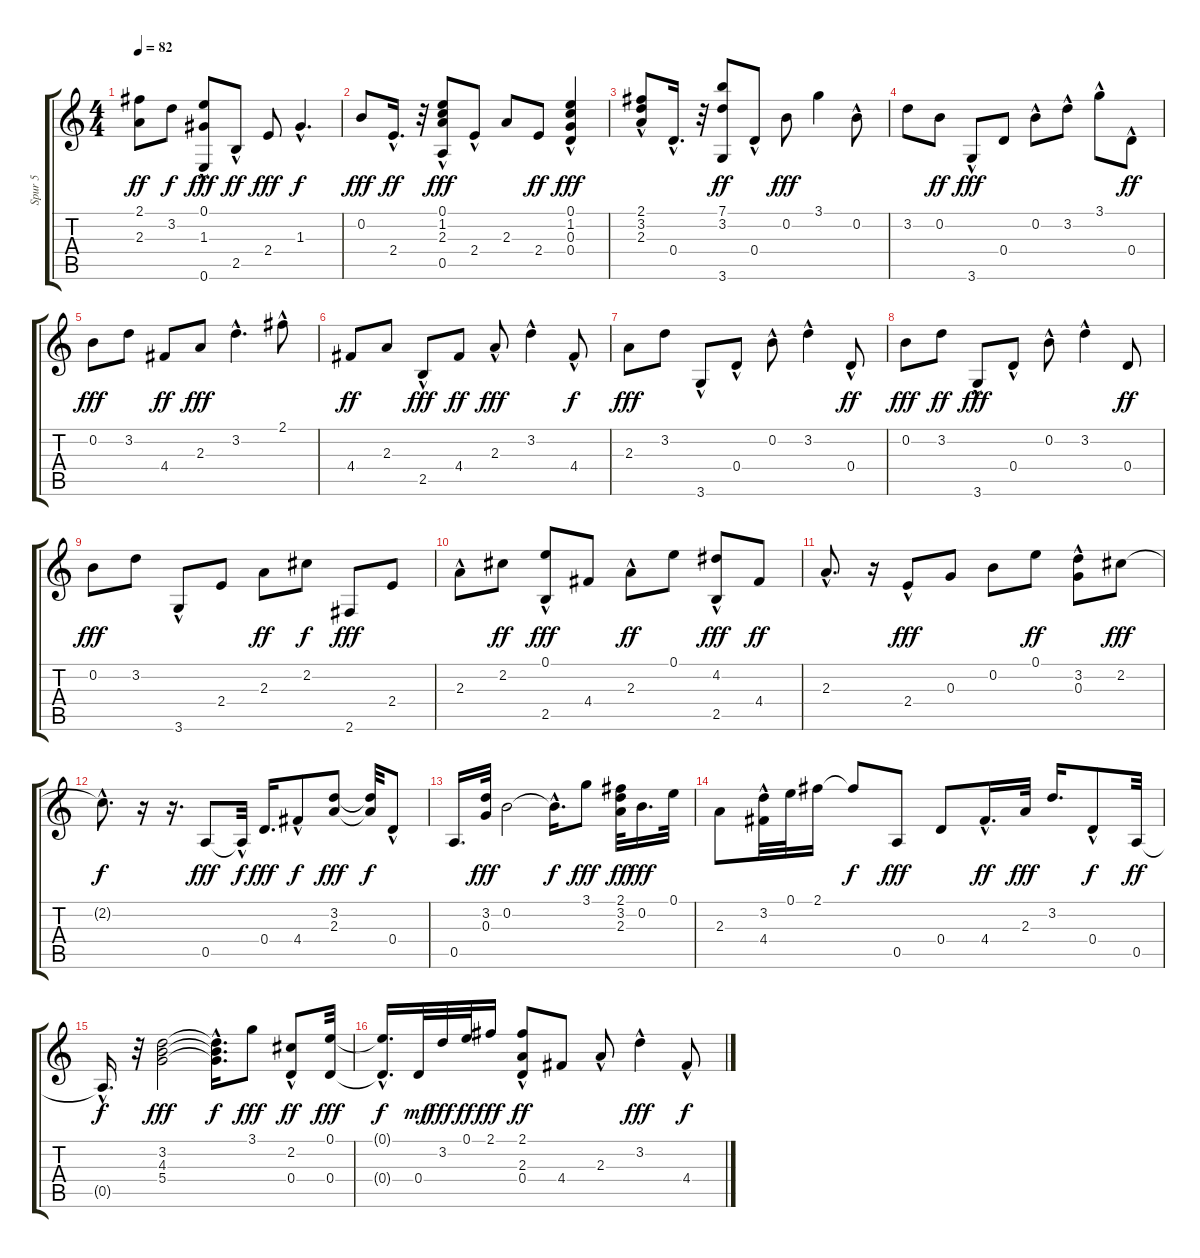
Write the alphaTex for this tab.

\track ("Spur 5" "Spur 5") {instrument acousticguitarsteel}
\staff {score tabs}
\tuning (E4 B3 G3 D3 A2 E2) {hide}
\ts (4 4)
\tempo 82
\clef g2
\ks c
(2.1 2.3).8{dy ff} 3.2.8{dy f} (0.1{hac} 1.3 0.6{hac}).8{dy fff} 2.5{hac}.8{dy ff} 2.4.8{dy fff} 1.3{hac}.4{d dy f} |
0.2.8{dy fff} 2.4{hac}.16{d dy ff} r.32 (0.1{hac} 1.2 2.3 0.5{hac}).8{dy fff} 2.4{hac}.8 2.3.8 2.4.8{dy ff} (0.1{hac} 1.2{hac} 0.3{hac} 0.4).4{dy fff} |
(2.1{hac} 3.2{hac} 2.3{hac}).8 0.4{hac}.16{d} r.32 (7.1 3.2 3.6).8{dy ff} 0.4{hac}.8 0.2.8{dy fff} 3.1.4 0.2{hac}.8 |
3.2.8 0.2.8{dy ff} 3.6{hac}.8{dy fff} 0.4.8 0.2{hac}.8 3.2{hac}.8 3.1{hac}.8 0.4{hac}.8{dy ff} |
0.2.8{dy fff} 3.2.8 4.4.8{dy ff} 2.3.8{dy fff} 3.2{hac}.4{d} 2.1{hac}.8 |
4.4.8{dy ff} 2.3.8 2.5{hac}.8{dy fff} 4.4.8{dy ff} 2.3{hac}.8{dy fff} 3.2{hac}.4 4.4{hac}.8{dy f} |
2.3.8{dy fff} 3.2.8 3.6{hac}.8 0.4{hac}.8 0.2{hac}.8 3.2{hac}.4 0.4{hac}.8{dy ff} |
0.2.8{dy fff} 3.2.8{dy ff} 3.6{hac}.8{dy fff} 0.4{hac}.8 0.2{hac}.8 3.2{hac}.4 0.4.8{dy ff} |
0.2.8{dy fff} 3.2.8 3.6{hac}.8 2.4.8 2.3.8{dy ff} 2.2.8{dy f} 2.6.8{dy fff} 2.4.8 |
2.3{hac}.8 2.2.8{dy ff} (0.1 2.5{hac}).8{dy fff} 4.4.8 2.3{hac}.8{dy ff} 0.1.8 (4.2{hac} 2.5).8{dy fff} 4.4.8{dy ff} |
2.3{hac}.8{d} r.16 2.4{hac}.8{dy fff} 0.3.8 0.2.8 0.1.8{dy ff} (3.2 0.3{hac}).8 2.2.8{dy fff} |
2.2{hac t}.8{d dy f} r.16 r.16{d} 0.5.8{dy fff} 0.5{hac t}.32{dy f} 0.4.16{d dy fff} 4.4{hac}.8{dy f} (3.2 2.3).8{dy fff} (3.2{t} 2.3{t}).32{dy f} 0.4{hac}.8 |
0.5.16{d} (3.2 0.3).32{dy fff} 0.2.2 0.2{hac t}.16{d dy f} 3.1.8{dy fff} (2.1 3.2 2.3).32{dy ff} 0.2.16{d dy fff} 0.1.32 |
2.3.8 (3.2{hac} 4.4).32 0.1.32 2.1.16 2.1{t}.8{dy f} 0.5.8{dy fff} 0.4.8 4.4{hac}.16{d dy ff} 2.3.32{dy fff} 3.2.16{d} 0.4{hac}.8{dy f} 0.5.32{dy ff} |
0.5{hac t}.16{d dy f} r.32 (3.2 4.3 5.4).2{dy fff} (3.2{hac t} 4.3{t} 5.4{t}).16{d dy f} 3.1.8{dy fff} (2.2 0.4{hac}).8{dy ff} (0.1 0.4).32{dy fff} |
(0.1{hac t} 0.4{hac t}).16{d dy f} 0.4.32{dy mf} 3.2.32{dy fff} 0.1.32{dy ff} 2.1.16{dy fff} (2.1{hac} 2.3 0.4{hac}).8{dy ff} 4.4.8 2.3{hac}.8 3.2{hac}.4{dy fff} 4.4{hac}.8{dy f}
